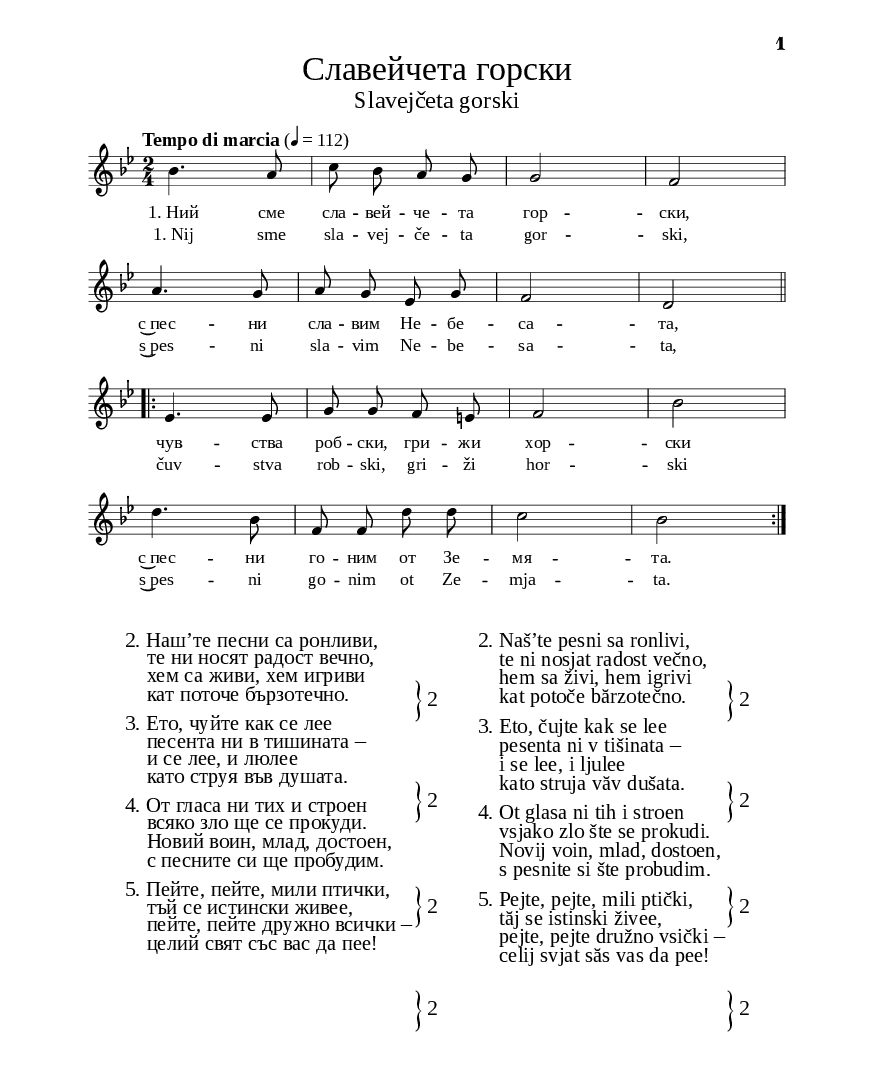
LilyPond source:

\version "2.24.3"

% include paper part and global functions
\include "include/globals.ily"
"rightBraces049" = \markup {
  \column {
    % repeat braces
    \translate #'(0 . -7.5 )
    \right-brace #20

    \translate #'(0 . -11.0 )
    \right-brace #20

    \translate #'(0 . -11.7 )
    \right-brace #20

    \translate #'(0 . -11.5 )
    \right-brace #20
  }
  \column {
    % repeat numbers
    \translate #'(0 . -8.1 )
    2

    \translate #'(0 . -14.0 )
    2

    \translate #'(0 . -14.6 )
    2

    \translate #'(0 . -14.0 )
    2
  }
}

\bookpart {
  \label #'ref049
  \tocItem \markup "Славейчета горски – Slavejčeta gorski"
  \include "include/bookpart-paper.ily"
  \score {
    \include "include/score-layout.ily"


    \new Voice \absolute  {
      \clef treble
      \key bes \major
      \time 2/4
      \tempoFunc "Tempo di marcia" 4 "112"
      \autoBeamOff

      bes'4. a'8 | c''8 bes' a' g' |  g'2 |  f'2 \break |
      a'4. g'8  | a'8 g' es' g' |  f'2 |   d'2 | \break
      \bar ".|:-||"
      es'4. es'8 | g'8 g' f' e' | f'2 | bes'2 | \break

      d''4. bes'8 | f'8 f' d'' d'' | c''2  bes'2 | \break
      \bar ":|."
    }

    \addlyrics {
      "1. Ний" сме сла -- вей -- че -- та гор -- ски, с~пес -- ни
      сла -- вим Не -- бе -- са -- та, чув -- ства роб -- ски, гри -- жи
      хор -- ски с~пес -- ни го -- ним от Зе -- мя -- та.
    }

    \addlyrics {
      "1. Nij" sme sla -- vej -- če -- ta gor -- ski, s~pes -- ni
      sla -- vim Ne -- be -- sa -- ta, čuv -- stva rob -- ski, gri -- ži
      hor -- ski s~pes -- ni go -- nim ot Ze -- mja -- ta.
    }


    \header {
      title = \titleFunc "Славейчета горски" "Slavejčeta gorski"
    }

    \midi{}

  } % score

  \markup \empty-two

  \markup \abs-fontsize #10 {
    \hspace #5
    \override #`(baseline-skip . ,bgCoupletBaselineSkip)
    \column {
      \line { 2.  Наш’те песни са ронливи,}

      \line {   "   " те ни носят радост вечно, }

      \line {   "   "  хем са живи, хем игриви}

      \line {   "   " кат поточе бързотечно.}
      \vspace #0.5

      \line {   3. Ето, чуйте как се лее}

      \line {   "   " песента ни в тишината –}

      \line {   "   " и се лее, и люлее}

      \line {   "   " като струя във душата.}
      \vspace #0.5

      \line {   4. От гласа ни тих и строен}

      \line {   "   " всяко зло ще се прокуди.}

      \line {   "   "Новий воин, млад, достоен, }

      \line {   "   " с песните си ще пробудим.}
      \vspace #0.5

      \line {   5. Пейте, пейте, мили птички,}

      \line {   "   "тъй се истински живее,}

      \line {   "   "пейте, пейте дружно всички – }

      \line {   "   " целий свят със вас да пее! }
    } \"rightBraces049"

    \hspace #5
    \override #`(baseline-skip . ,bgCoupletBaselineSkip)
    \column {

      \line { 2.  Naš’te pesni sa ronlivi,}

      \line {   "   " te ni nosjat radost večno, }

      \line {   "   "  hem sa živi, hem igrivi}

      \line {   "   " kat potoče bărzotečno.}
      \vspace #0.5

      \line {   3. Eto, čujte kak se lee}

      \line {   "   " pesenta ni v tišinata –}

      \line {   "   " i se lee, i ljulee}

      \line {   "   " kato struja văv dušata.}
      \vspace #0.5

      \line {   4. Ot glasa ni tih i stroen}

      \line {   "   " vsjako zlo šte se prokudi.}

      \line {   "   "Novij voin, mlad, dostoen, }

      \line {   "   " s pesnite si šte probudim.}
      \vspace #0.5

      \line {   5. Pejte, pejte, mili ptički,}

      \line {   "   "tăj se istinski živee,}

      \line {   "   "pejte, pejte družno vsički – }

      \line {   "   " celij svjat săs vas da pee! }
    } %column
    \"rightBraces049"
  } % markup

  \pageBreak

  % include foreign translation(s) of the song
  \version "2.24.4"

\markup \fill-line { \fontsize #deTitleFontSize "Die Nachtigallen des Waldes" }
\markup \null
\markup \null
\markup \abs-fontsize #10 {

  \fill-line {
  \override #`(baseline-skip . ,deCoupletBaselineSkip)

  \column {


    \line { 1. Wir sind die Nachtigallen des Waldes,}

    \line { "   "mit Liedern lobpreisen wir die Himmel, }

    \line { "   "knechtende Gefühle und menschliche Sorgen}

    \line { "   "vertreiben wir mit Liedern von der Erde.}

   \vspace #0.5
    \line { 2. Unsere Lieder sind schwungvoll, }

    \line { "   "sie bringen uns Freude ewiglich;}

    \line { "   "einmal sind sie lebendig und einmal spielerisch}

    \line { "   "wie ein Bächlein in seinem schnellen Lauf.}

   \vspace #0.5
    \line { 3. Nun, hört, wie unser Lied }

    \line { "   "in der Stille fließt; }

    \line { "   "es fließt und es wogt wie}

    \line { "   "ein Strom in der Seele.}

    \vspace #0.5
    \line { 4. Durch unsere leise und richtige Stimme}

    \line { "   "wird alles Böse gebannt; }

    \line { "   "einen neuen Soldaten, jung und ehrenhaft, }

    \line { "   "werden wir durch unsere Lieder erwecken.}

   \vspace #0.5

    \line { 5. Singt, singt ihr lieben Vögel, }

    \line { "   "nur so lebt man wahrhaftig; }

    \line { "   "singt, singt alle zusammen: }

    \line { "   "Die ganze Welt soll singen mit euch!}


  }
  }
}


} % bookpart
